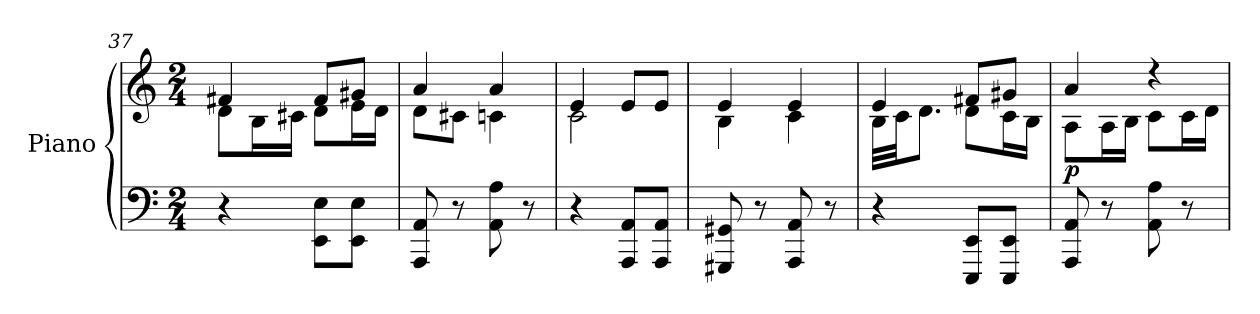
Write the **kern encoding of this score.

**kern	**kern	**dynam
*part1	*part1	*part1
*staff2	*staff1	*staff1/2
*I"Piano	*	*
*I'Pno	*	*
*clefF4	*clefG2	*
*k[]	*k[]	*
*M2/4	*M2/4	*
=37	=37	=37
*	*^	*
4r	4f#X/	8d\L	.
.	.	16B\L	.
.	.	16c#X\JJ	.
8EE\ 8E\L	8f#/L	8d\L	.
8EE\ 8E\J	8g#X/J	16e\L	.
.	.	16d\JJ	.
=38	=38	=38	=38
8AAA/ 8AA/	4a/	8d\L	.
8r	.	8c#X\J	.
8AA\ 8A\	4a/	4cn\	.
8r	.	.	.
!!LO:PB:g=z	!!
=39	=39	=39	=39
4r	4e/	2c\	.
8AAA/ 8AA/L	8e/L	.	.
8AAA/ 8AA/J	8e/J	.	.
=40	=40	=40	=40
8GGG#X/ 8GG#X/	4e/	4B\	.
8r	.	.	.
8AAA/ 8AA/	4e/	4c\	.
8r	.	.	.
=41	=41	=41	=41
4r	4e/	32B\LLL	.
.	.	32c\JJ	.
.	.	8.d\J	.
8EEE/ 8EE/L	8f#X/L	8d\L	.
8EEE/ 8EE/J	8g#X/J	16c\L	.
.	.	16B\JJ	.
=42	=42	=42	=42
!	!	!	!LO:DY:a=2
8AAA/ 8AA/	4a/	8A\L	p
8r	.	16A\L	.
.	.	16B\JJ	.
8AA\ 8A\	4r	8c\L	.
8r	.	16c\L	.
.	.	16d\JJ	.
*	*v	*v	*
=	=	=
*-	*-	*-
